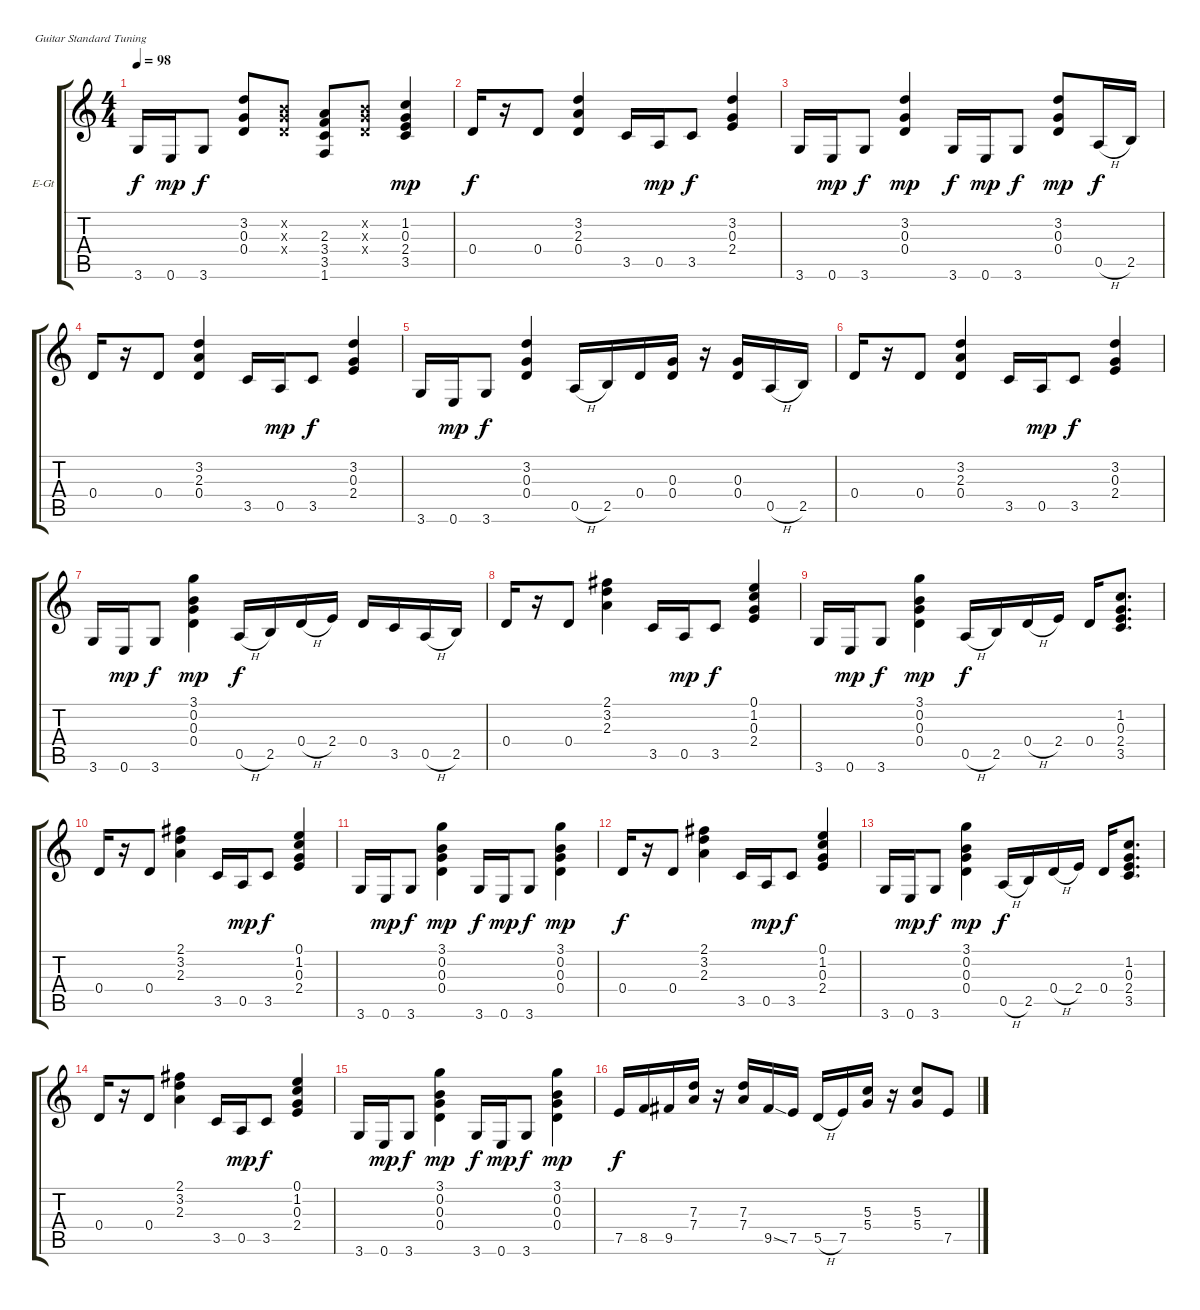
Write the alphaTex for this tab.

\bracketExtendMode groupsimilarinstruments
\firstSystemTrackNameOrientation horizontal
\otherSystemsTrackNameOrientation horizontal
\track ("Overdrive guitar" "E-Gt") {instrument overdrivenguitar}
\staff {score tabs}
\tuning (E4 B3 G3 D3 A2 E2)
\ts (4 4)
\tempo 98
\clef g2
\ks c
3.6.16{dy f} 0.6.16{dy mp} 3.6.8{dy f} (3.2 0.3 0.4).8 (0.2{x} 0.3{x} 0.4{x}).8 (2.3 3.4 3.5 1.6).8 (0.2{x} 0.3{x} 0.4{x}).8 (1.2 0.3 2.4 3.5).4{dy mp} |
0.4.16{dy f} r.16 0.4.8 (3.2 2.3 0.4).4 3.5.16 0.5.16{dy mp} 3.5.8{dy f} (3.2 0.3 2.4).4 |
3.6.16 0.6.16{dy mp} 3.6.8{dy f} (3.2 0.3 0.4).4{dy mp} 3.6.16{dy f} 0.6.16{dy mp} 3.6.8{dy f} (3.2 0.3 0.4).8{dy mp} 0.5{h}.16{dy f} 2.5.16 |
0.4.16 r.16 0.4.8 (3.2 2.3 0.4).4 3.5.16 0.5.16{dy mp} 3.5.8{dy f} (3.2 0.3 2.4).4 |
3.6.16 0.6.16{dy mp} 3.6.8{dy f} (3.2 0.3 0.4).4 0.5{h}.16 2.5.16 0.4.16 (0.3 0.4).16 r.16 (0.3 0.4).16 0.5{h}.16 2.5.16 |
0.4.16 r.16 0.4.8 (3.2 2.3 0.4).4 3.5.16 0.5.16{dy mp} 3.5.8{dy f} (3.2 0.3 2.4).4 |
3.6.16 0.6.16{dy mp} 3.6.8{dy f} (3.1 0.2 0.3 0.4).4{dy mp} 0.5{h}.16{dy f} 2.5.16 0.4{h}.16 2.4.16 0.4.16 3.5.16 0.5{h}.16 2.5.16 |
0.4.16 r.16 0.4.8 (2.1 3.2 2.3).4 3.5.16 0.5.16{dy mp} 3.5.8{dy f} (0.1 1.2 0.3 2.4).4 |
3.6.16 0.6.16{dy mp} 3.6.8{dy f} (3.1 0.2 0.3 0.4).4{dy mp} 0.5{h}.16{dy f} 2.5.16 0.4{h}.16 2.4.16 0.4.16 (1.2 0.3 2.4 3.5).8{d} |
0.4.16 r.16 0.4.8 (2.1 3.2 2.3).4 3.5.16 0.5.16{dy mp} 3.5.8{dy f} (0.1 1.2 0.3 2.4).4 |
3.6.16 0.6.16{dy mp} 3.6.8{dy f} (3.1 0.2 0.3 0.4).4{dy mp} 3.6.16{dy f} 0.6.16{dy mp} 3.6.8{dy f} (3.1 0.2 0.3 0.4).4{dy mp} |
0.4.16{dy f} r.16 0.4.8 (2.1 3.2 2.3).4 3.5.16 0.5.16{dy mp} 3.5.8{dy f} (0.1 1.2 0.3 2.4).4 |
3.6.16 0.6.16{dy mp} 3.6.8{dy f} (3.1 0.2 0.3 0.4).4{dy mp} 0.5{h}.16{dy f} 2.5.16 0.4{h}.16 2.4.16 0.4.16 (1.2 0.3 2.4 3.5).8{d} |
0.4.16 r.16 0.4.8 (2.1 3.2 2.3).4 3.5.16 0.5.16{dy mp} 3.5.8{dy f} (0.1 1.2 0.3 2.4).4 |
3.6.16 0.6.16{dy mp} 3.6.8{dy f} (3.1 0.2 0.3 0.4).4{dy mp} 3.6.16{dy f} 0.6.16{dy mp} 3.6.8{dy f} (3.1 0.2 0.3 0.4).4{dy mp} |
7.5.16{dy f} 8.5.16 9.5.16 (7.3 7.4).16 r.16 (7.3 7.4).16 9.5{ss}.16 7.5.16 5.5{h}.16 7.5.16 (5.3 5.4).16 r.16 (5.3 5.4).8 7.5{ss}.8
